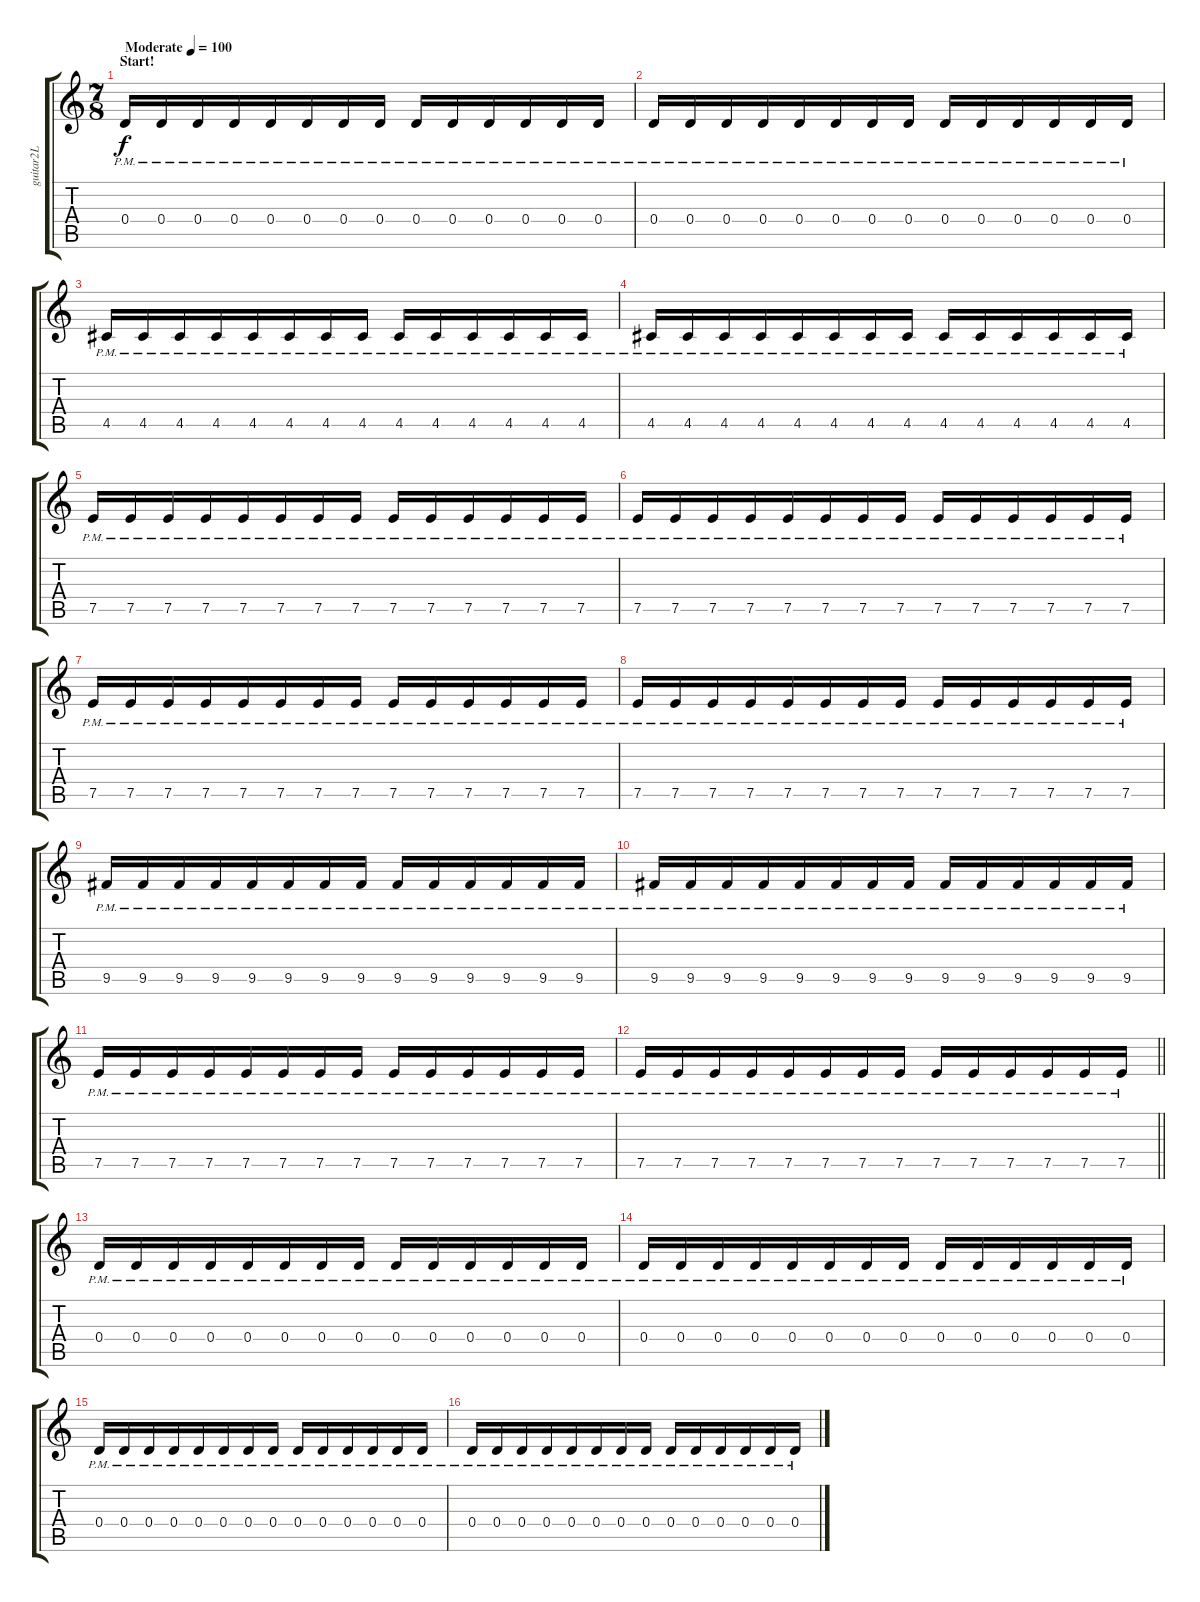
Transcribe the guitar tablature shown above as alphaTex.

\track ("guitar2L" "guitar2L") {instrument distortionguitar}
\staff {score tabs}
\tuning (E4 B3 G3 D3 A2 E2) {hide}
\ts (7 8)
\section ("" "Start!")
\tempo (100 "Moderate")
\clef g2
\ks c
0.4{pm}.16{dy f instrument distortionguitar} 0.4{pm}.16 0.4{pm}.16 0.4{pm}.16 0.4{pm}.16 0.4{pm}.16 0.4{pm}.16 0.4{pm}.16 0.4{pm}.16 0.4{pm}.16 0.4{pm}.16 0.4{pm}.16 0.4{pm}.16 0.4{pm}.16 |
0.4{pm}.16 0.4{pm}.16 0.4{pm}.16 0.4{pm}.16 0.4{pm}.16 0.4{pm}.16 0.4{pm}.16 0.4{pm}.16 0.4{pm}.16 0.4{pm}.16 0.4{pm}.16 0.4{pm}.16 0.4{pm}.16 0.4{pm}.16 |
4.5{pm}.16 4.5{pm}.16 4.5{pm}.16 4.5{pm}.16 4.5{pm}.16 4.5{pm}.16 4.5{pm}.16 4.5{pm}.16 4.5{pm}.16 4.5{pm}.16 4.5{pm}.16 4.5{pm}.16 4.5{pm}.16 4.5{pm}.16 |
4.5{pm}.16 4.5{pm}.16 4.5{pm}.16 4.5{pm}.16 4.5{pm}.16 4.5{pm}.16 4.5{pm}.16 4.5{pm}.16 4.5{pm}.16 4.5{pm}.16 4.5{pm}.16 4.5{pm}.16 4.5{pm}.16 4.5{pm}.16 |
7.5{pm}.16 7.5{pm}.16 7.5{pm}.16 7.5{pm}.16 7.5{pm}.16 7.5{pm}.16 7.5{pm}.16 7.5{pm}.16 7.5{pm}.16 7.5{pm}.16 7.5{pm}.16 7.5{pm}.16 7.5{pm}.16 7.5{pm}.16 |
7.5{pm}.16 7.5{pm}.16 7.5{pm}.16 7.5{pm}.16 7.5{pm}.16 7.5{pm}.16 7.5{pm}.16 7.5{pm}.16 7.5{pm}.16 7.5{pm}.16 7.5{pm}.16 7.5{pm}.16 7.5{pm}.16 7.5{pm}.16 |
7.5{pm}.16 7.5{pm}.16 7.5{pm}.16 7.5{pm}.16 7.5{pm}.16 7.5{pm}.16 7.5{pm}.16 7.5{pm}.16 7.5{pm}.16 7.5{pm}.16 7.5{pm}.16 7.5{pm}.16 7.5{pm}.16 7.5{pm}.16 |
7.5{pm}.16 7.5{pm}.16 7.5{pm}.16 7.5{pm}.16 7.5{pm}.16 7.5{pm}.16 7.5{pm}.16 7.5{pm}.16 7.5{pm}.16 7.5{pm}.16 7.5{pm}.16 7.5{pm}.16 7.5{pm}.16 7.5{pm}.16 |
9.5{pm}.16 9.5{pm}.16 9.5{pm}.16 9.5{pm}.16 9.5{pm}.16 9.5{pm}.16 9.5{pm}.16 9.5{pm}.16 9.5{pm}.16 9.5{pm}.16 9.5{pm}.16 9.5{pm}.16 9.5{pm}.16 9.5{pm}.16 |
9.5{pm}.16 9.5{pm}.16 9.5{pm}.16 9.5{pm}.16 9.5{pm}.16 9.5{pm}.16 9.5{pm}.16 9.5{pm}.16 9.5{pm}.16 9.5{pm}.16 9.5{pm}.16 9.5{pm}.16 9.5{pm}.16 9.5{pm}.16 |
7.5{pm}.16 7.5{pm}.16 7.5{pm}.16 7.5{pm}.16 7.5{pm}.16 7.5{pm}.16 7.5{pm}.16 7.5{pm}.16 7.5{pm}.16 7.5{pm}.16 7.5{pm}.16 7.5{pm}.16 7.5{pm}.16 7.5{pm}.16 |
\barLineRight lightlight
7.5{pm}.16 7.5{pm}.16 7.5{pm}.16 7.5{pm}.16 7.5{pm}.16 7.5{pm}.16 7.5{pm}.16 7.5{pm}.16 7.5{pm}.16 7.5{pm}.16 7.5{pm}.16 7.5{pm}.16 7.5{pm}.16 7.5{pm}.16 |
\section ("" "")
0.4{pm}.16 0.4{pm}.16 0.4{pm}.16 0.4{pm}.16 0.4{pm}.16 0.4{pm}.16 0.4{pm}.16 0.4{pm}.16 0.4{pm}.16 0.4{pm}.16 0.4{pm}.16 0.4{pm}.16 0.4{pm}.16 0.4{pm}.16 |
0.4{pm}.16 0.4{pm}.16 0.4{pm}.16 0.4{pm}.16 0.4{pm}.16 0.4{pm}.16 0.4{pm}.16 0.4{pm}.16 0.4{pm}.16 0.4{pm}.16 0.4{pm}.16 0.4{pm}.16 0.4{pm}.16 0.4{pm}.16 |
0.4{pm}.16 0.4{pm}.16 0.4{pm}.16 0.4{pm}.16 0.4{pm}.16 0.4{pm}.16 0.4{pm}.16 0.4{pm}.16 0.4{pm}.16 0.4{pm}.16 0.4{pm}.16 0.4{pm}.16 0.4{pm}.16 0.4{pm}.16 |
0.4{pm}.16 0.4{pm}.16 0.4{pm}.16 0.4{pm}.16 0.4{pm}.16 0.4{pm}.16 0.4{pm}.16 0.4{pm}.16 0.4{pm}.16 0.4{pm}.16 0.4{pm}.16 0.4{pm}.16 0.4{pm}.16 0.4{pm}.16
